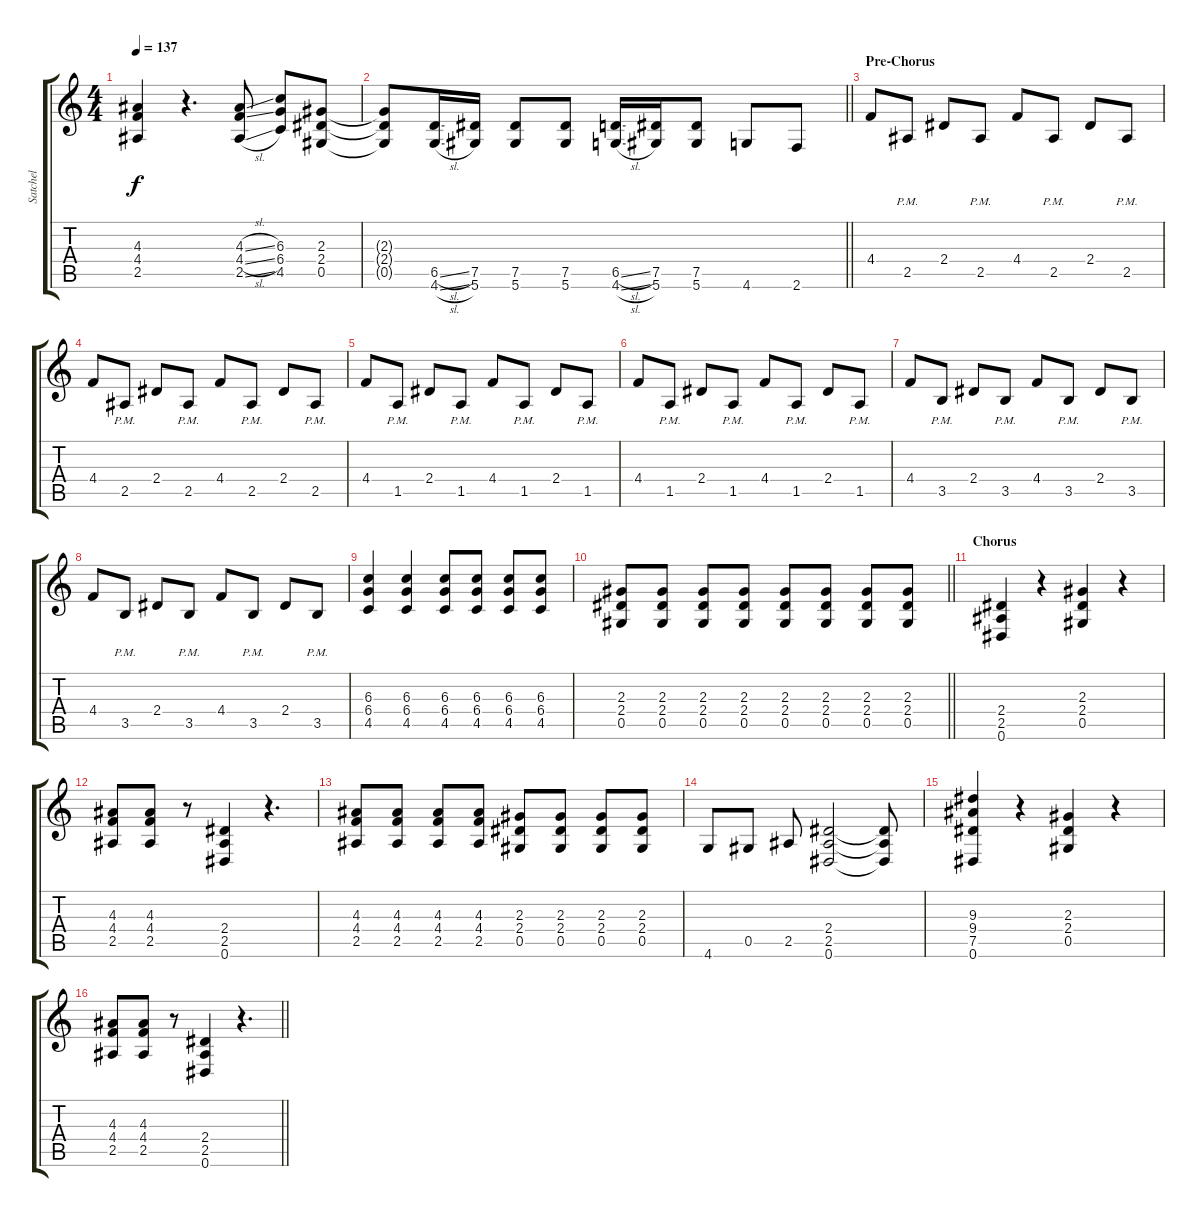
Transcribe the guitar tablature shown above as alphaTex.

\track ("Satchel" "Satchel") {instrument distortionguitar}
\staff {score tabs}
\tuning (Eb4 Bb3 Gb3 Db3 Ab2 Eb2) {hide}
\ts (4 4)
\tempo 137
\clef g2
\ks c
(4.3 4.4 2.5).4{dy f} r.4{d} (4.3{sl} 4.4{sl} 2.5{sl}).8 (6.3 6.4 4.5).8 (2.3 2.4 0.5).8 |
\barLineRight lightlight
(2.3{t} 2.4{t} 0.5{t}).8 (6.5{sl} 4.6{sl}).16 (7.5 5.6).16 (7.5 5.6).8 (7.5 5.6).8 (6.5{sl} 4.6{sl}).16 (7.5 5.6).16 (7.5 5.6).8 4.6.8 2.6.8 |
\section ("" "Pre-Chorus")
4.4.8 2.5{pm}.8 2.4.8 2.5{pm}.8 4.4.8 2.5{pm}.8 2.4.8 2.5{pm}.8 |
4.4.8 2.5{pm}.8 2.4.8 2.5{pm}.8 4.4.8 2.5{pm}.8 2.4.8 2.5{pm}.8 |
4.4.8 1.5{pm}.8 2.4.8 1.5{pm}.8 4.4.8 1.5{pm}.8 2.4.8 1.5{pm}.8 |
4.4.8 1.5{pm}.8 2.4.8 1.5{pm}.8 4.4.8 1.5{pm}.8 2.4.8 1.5{pm}.8 |
4.4.8 3.5{pm}.8 2.4.8 3.5{pm}.8 4.4.8 3.5{pm}.8 2.4.8 3.5{pm}.8 |
4.4.8 3.5{pm}.8 2.4.8 3.5{pm}.8 4.4.8 3.5{pm}.8 2.4.8 3.5{pm}.8 |
(6.3 6.4 4.5).4 (6.3 6.4 4.5).4 (6.3 6.4 4.5).8 (6.3 6.4 4.5).8 (6.3 6.4 4.5).8 (6.3 6.4 4.5).8 |
\barLineRight lightlight
(2.3 2.4 0.5).8 (2.3 2.4 0.5).8 (2.3 2.4 0.5).8 (2.3 2.4 0.5).8 (2.3 2.4 0.5).8 (2.3 2.4 0.5).8 (2.3 2.4 0.5).8 (2.3 2.4 0.5).8 |
\section ("" "Chorus")
(2.4 2.5 0.6).4 r.4 (2.3 2.4 0.5).4 r.4 |
(4.3 4.4 2.5).8 (4.3 4.4 2.5).8 r.8 (2.4 2.5 0.6).4 r.4{d} |
(4.3 4.4 2.5).8 (4.3 4.4 2.5).8 (4.3 4.4 2.5).8 (4.3 4.4 2.5).8 (2.3 2.4 0.5).8 (2.3 2.4 0.5).8 (2.3 2.4 0.5).8 (2.3 2.4 0.5).8 |
4.6.8 0.5.8 2.5.8 (2.4 2.5 0.6).2 (2.4{t} 2.5{t} 0.6{t}).8 |
(9.3 9.4 7.5 0.6).4 r.4 (2.3 2.4 0.5).4 r.4 |
\barLineRight lightlight
(4.3 4.4 2.5).8 (4.3 4.4 2.5).8 r.8 (2.4 2.5 0.6).4 r.4{d}
